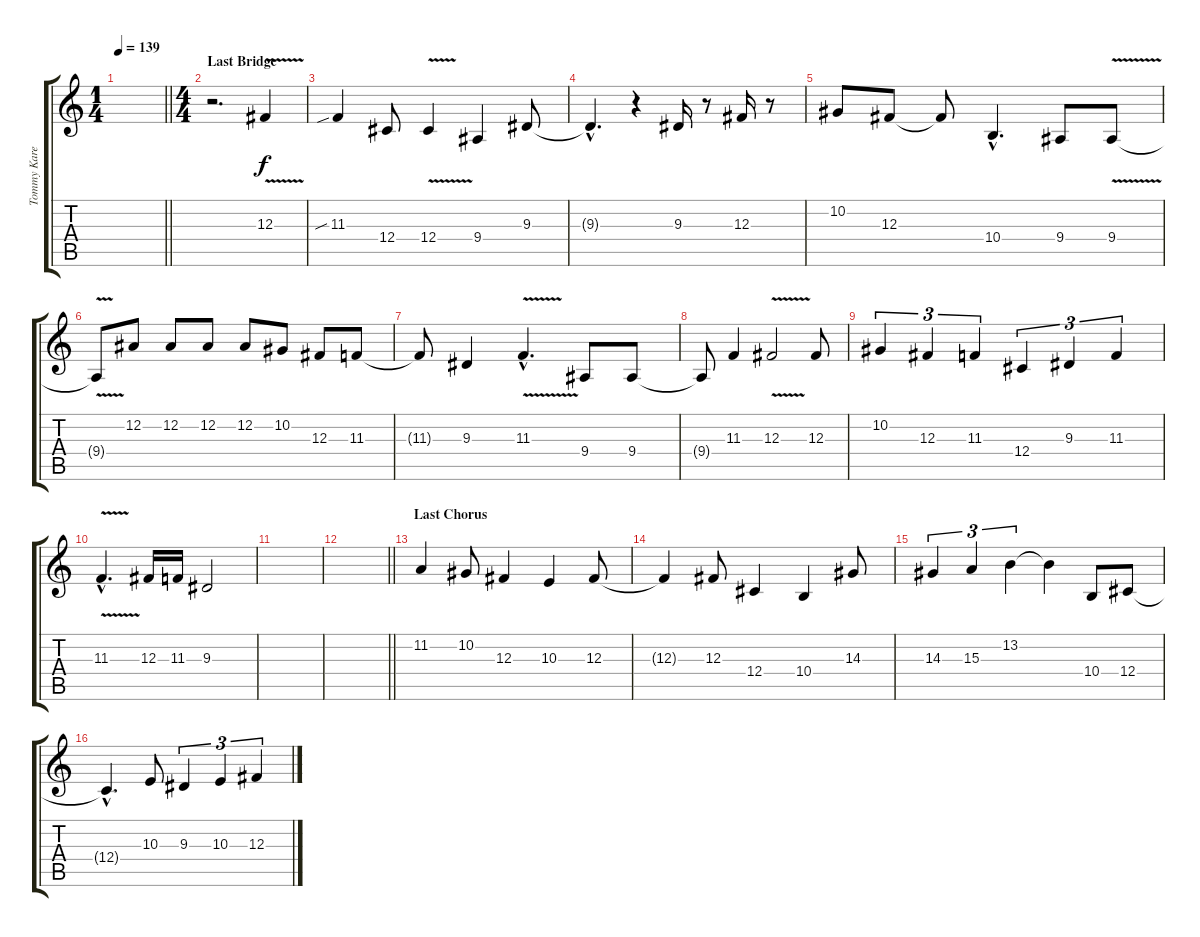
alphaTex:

\track ("Tommy Karevik" "Tommy Kare") {instrument tuba}
\staff {score tabs}
\tuning (Eb4 Bb3 Gb3 Db3 Ab2 Eb2) {hide}
\ts (1 4)
\tempo 139
\clef g2
\barLineRight lightlight
\ks c
|
\ts (4 4)
\section ("" "Last Bridge")
r.2{d} 12.3{v}.4 |
11.3{sib}.4 12.4.8 12.4{v}.4 9.4.4 9.3.8 |
9.3{hac t}.4{d} r.4 9.3.16 r.8 12.3.16 r.8 |
10.2.8 12.3.8 12.3{t}.8 10.4{hac}.4{d} 9.4.8 9.4{v}.8 |
9.4{t}.8 12.2.8 12.2.8 12.2.8 12.2.8 10.2.8 12.3.8 11.3.8 |
11.3{t}.8 9.3.4 11.3{v hac}.4{d} 9.4.8 9.4.8 |
9.4{t}.8 11.3.4 12.3{v}.2 12.3.8 |
10.2.4{tu (3 2)} 12.3.4{tu (3 2)} 11.3.4{tu (3 2)} 12.4.4{tu (3 2)} 9.3.4{tu (3 2)} 11.3.4{tu (3 2)} |
11.3{v hac}.4{d} 12.3.16 11.3.16 9.3.2 |
|
\barLineRight lightlight
|
\section ("" "Last Chorus")
11.2.4 10.2.8 12.3.4 10.3.4 12.3.8 |
12.3{t}.4 12.3.8 12.4.4 10.4.4 14.3.8 |
14.3.4{tu (3 2)} 15.3.4{tu (3 2)} 13.2.4{tu (3 2)} 13.2{t}.4 10.4.8 12.4.8 |
12.4{hac t}.4{d} 10.3.8 9.3.4{tu (3 2)} 10.3.4{tu (3 2)} 12.3.4{tu (3 2)}
